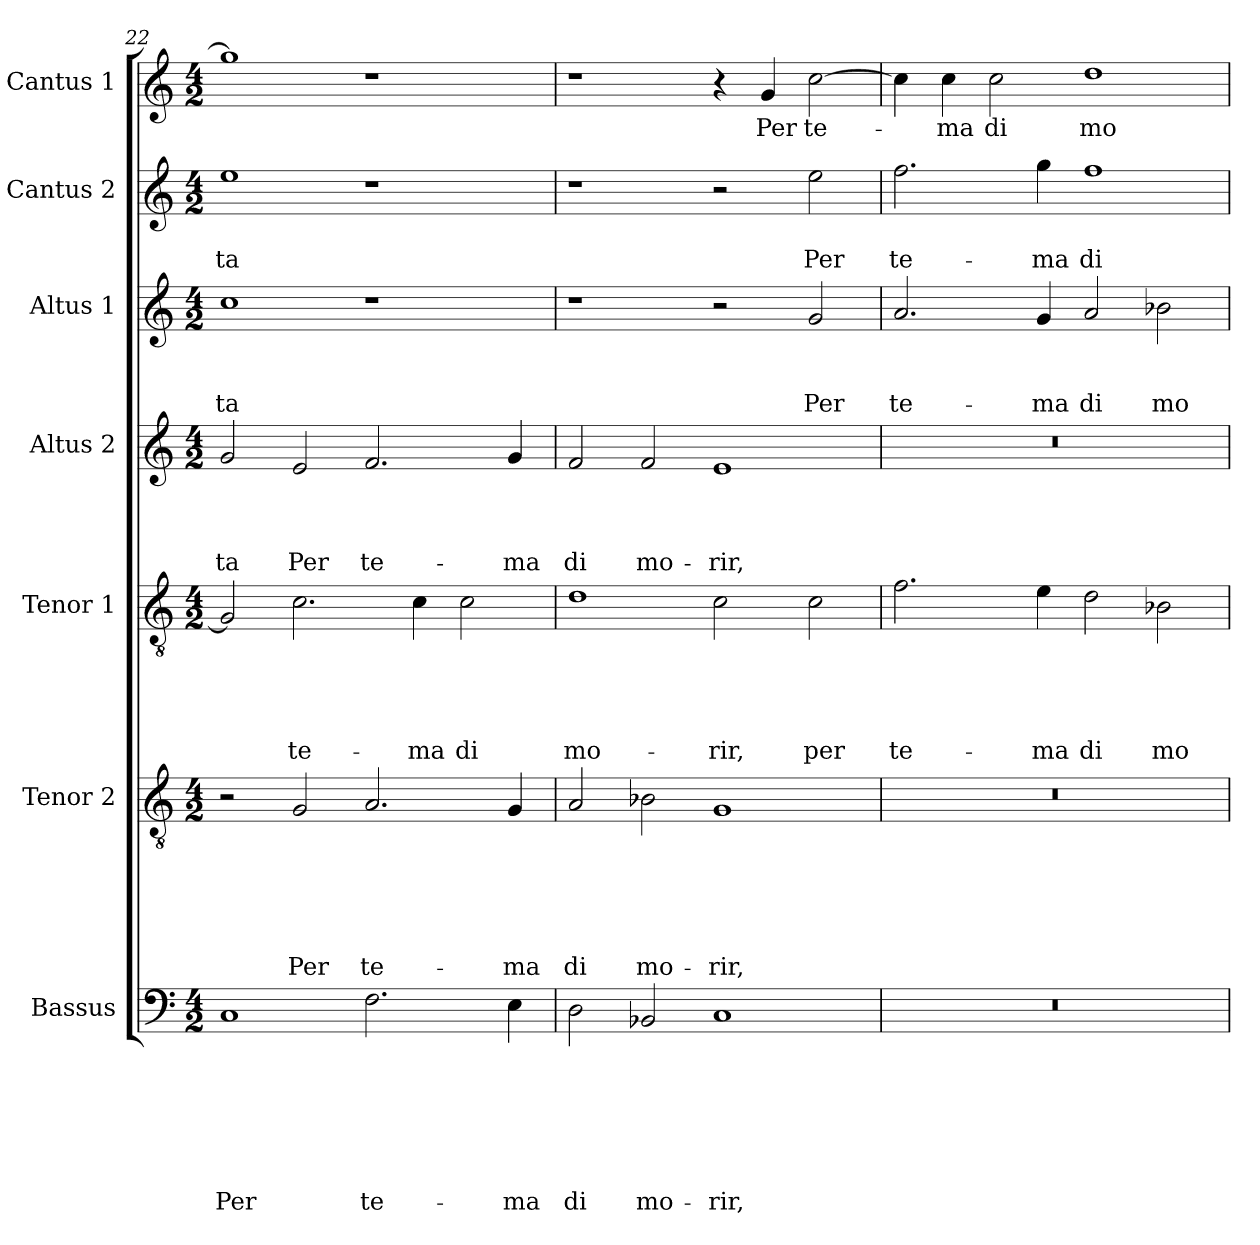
**kern	**text	**text	**text	**text	**text	**text	**text	**kern	**text	**text	**text	**text	**text	**text	**kern	**text	**text	**text	**text	**text	**kern	**text	**text	**text	**text	**kern	**text	**text	**text	**kern	**text	**text	**kern	**text
*part7	*part7	*part7	*part7	*part7	*part7	*part7	*part7	*part6	*part6	*part6	*part6	*part6	*part6	*part6	*part5	*part5	*part5	*part5	*part5	*part5	*part4	*part4	*part4	*part4	*part4	*part3	*part3	*part3	*part3	*part2	*part2	*part2	*part1	*part1
*staff7	*staff7	*staff7	*staff7	*staff7	*staff7	*staff7	*staff7	*staff6	*staff6	*staff6	*staff6	*staff6	*staff6	*staff6	*staff5	*staff5	*staff5	*staff5	*staff5	*staff5	*staff4	*staff4	*staff4	*staff4	*staff4	*staff3	*staff3	*staff3	*staff3	*staff2	*staff2	*staff2	*staff1	*staff1
*I"Bassus	*	*	*	*	*	*	*	*I"Tenor 2	*	*	*	*	*	*	*I"Tenor 1	*	*	*	*	*	*I"Altus 2	*	*	*	*	*I"Altus 1	*	*	*	*I"Cantus 2	*	*	*I"Cantus 1	*
*clefF4	*	*	*	*	*	*	*	*clefGv2	*	*	*	*	*	*	*clefGv2	*	*	*	*	*	*clefG2	*	*	*	*	*clefG2	*	*	*	*clefG2	*	*	*clefG2	*
*k[]	*	*	*	*	*	*	*	*k[]	*	*	*	*	*	*	*k[]	*	*	*	*	*	*k[]	*	*	*	*	*k[]	*	*	*	*k[]	*	*	*k[]	*
*a:	*	*	*	*	*	*	*	*a:	*	*	*	*	*	*	*a:	*	*	*	*	*	*a:	*	*	*	*	*a:	*	*	*	*a:	*	*	*a:	*
*M4/2	*	*	*	*	*	*	*	*M4/2	*	*	*	*	*	*	*M4/2	*	*	*	*	*	*M4/2	*	*	*	*	*M4/2	*	*	*	*M4/2	*	*	*M4/2	*
=22	=22	=22	=22	=22	=22	=22	=22	=22	=22	=22	=22	=22	=22	=22	=22	=22	=22	=22	=22	=22	=22	=22	=22	=22	=22	=22	=22	=22	=22	=22	=22	=22	=22	=22
!	!	!	!	!	!	!	!LO:LY:b	!	!	!	!	!	!	!	!	!	!	!	!	!	!	!	!	!	!LO:LY:b	!	!	!	!LO:LY:b	!	!	!LO:LY:b	!	!
1C	.	.	.	.	.	.	Per	2r	.	.	.	.	.	.	2G/]	.	.	.	.	.	2g/	.	.	.	-ta	1cc	.	.	-ta	1ee	.	-ta	1gg]	.
!	!	!	!	!	!	!	!	!	!	!	!	!	!	!LO:LY:b	!	!	!	!	!	!LO:LY:b	!	!	!	!	!LO:LY:b	!	!	!	!	!	!	!	!	!
.	.	.	.	.	.	.	.	2G/	.	.	.	.	.	Per	2.c\	.	.	.	.	te-	2e/	.	.	.	Per	.	.	.	.	.	.	.	.	.
!	!	!	!	!	!	!	!LO:LY:b	!	!	!	!	!	!	!LO:LY:b	!	!	!	!	!	!	!	!	!	!	!LO:LY:b	!	!	!	!	!	!	!	!	!
2.F\	.	.	.	.	.	.	te-	2.A/	.	.	.	.	.	te-	.	.	.	.	.	.	2.f/	.	.	.	te-	1r	.	.	.	1r	.	.	1r	.
!	!	!	!	!	!	!	!	!	!	!	!	!	!	!	!	!	!	!	!	!LO:LY:b	!	!	!	!	!	!	!	!	!	!	!	!	!	!
.	.	.	.	.	.	.	.	.	.	.	.	.	.	.	4c\	.	.	.	.	-ma	.	.	.	.	.	.	.	.	.	.	.	.	.	.
!	!	!	!	!	!	!	!	!	!	!	!	!	!	!	!	!	!	!	!	!LO:LY:b	!	!	!	!	!	!	!	!	!	!	!	!	!	!
.	.	.	.	.	.	.	.	.	.	.	.	.	.	.	2c\	.	.	.	.	di	.	.	.	.	.	.	.	.	.	.	.	.	.	.
!	!	!	!	!	!	!	!LO:LY:b	!	!	!	!	!	!	!LO:LY:b	!	!	!	!	!	!	!	!	!	!	!LO:LY:b	!	!	!	!	!	!	!	!	!
4E\	.	.	.	.	.	.	-ma	4G/	.	.	.	.	.	-ma	.	.	.	.	.	.	4g/	.	.	.	-ma	.	.	.	.	.	.	.	.	.
=23	=23	=23	=23	=23	=23	=23	=23	=23	=23	=23	=23	=23	=23	=23	=23	=23	=23	=23	=23	=23	=23	=23	=23	=23	=23	=23	=23	=23	=23	=23	=23	=23	=23	=23
!	!	!	!	!	!	!	!LO:LY:b	!	!	!	!	!	!	!LO:LY:b	!	!	!	!	!	!LO:LY:b	!	!	!	!	!LO:LY:b	!	!	!	!	!	!	!	!	!
2D\	.	.	.	.	.	.	di	2A/	.	.	.	.	.	di	1d	.	.	.	.	mo-	2f/	.	.	.	di	1r	.	.	.	1r	.	.	1r	.
!	!	!	!	!	!	!	!LO:LY:b	!	!	!	!	!	!	!LO:LY:b	!	!	!	!	!	!	!	!	!	!	!LO:LY:b	!	!	!	!	!	!	!	!	!
2BB-X/	.	.	.	.	.	.	mo-	2B-X\	.	.	.	.	.	mo-	.	.	.	.	.	.	2f/	.	.	.	mo-	.	.	.	.	.	.	.	.	.
!	!	!	!	!	!	!	!LO:LY:b	!	!	!	!	!	!	!LO:LY:b	!	!	!	!	!	!LO:LY:b	!	!	!	!	!LO:LY:b	!	!	!	!	!	!	!	!	!
1C	.	.	.	.	.	.	-rir,	1G	.	.	.	.	.	-rir,	2c\	.	.	.	.	-rir,	1e	.	.	.	-rir,	2r	.	.	.	2r	.	.	4r	.
!	!	!	!	!	!	!	!	!	!	!	!	!	!	!	!	!	!	!	!	!	!	!	!	!	!	!	!	!	!	!	!	!	!	!LO:LY:b
.	.	.	.	.	.	.	.	.	.	.	.	.	.	.	.	.	.	.	.	.	.	.	.	.	.	.	.	.	.	.	.	.	4g/	Per
!	!	!	!	!	!	!	!	!	!	!	!	!	!	!	!	!	!	!	!	!LO:LY:b	!	!	!	!	!	!	!	!	!LO:LY:b	!	!	!LO:LY:b	!	!LO:LY:b
.	.	.	.	.	.	.	.	.	.	.	.	.	.	.	2c\	.	.	.	.	per	.	.	.	.	.	2g/	.	.	Per	2ee\	.	Per	[2cc\	te-
=24	=24	=24	=24	=24	=24	=24	=24	=24	=24	=24	=24	=24	=24	=24	=24	=24	=24	=24	=24	=24	=24	=24	=24	=24	=24	=24	=24	=24	=24	=24	=24	=24	=24	=24
!	!	!	!	!	!	!	!	!	!	!	!	!	!	!	!	!	!	!	!	!LO:LY:b	!	!	!	!	!	!	!	!	!LO:LY:b	!	!	!LO:LY:b	!	!
0r	.	.	.	.	.	.	.	0r	.	.	.	.	.	.	2.f\	.	.	.	.	te-	0r	.	.	.	.	2.a/	.	.	te-	2.ff\	.	te-	4cc\]	.
!	!	!	!	!	!	!	!	!	!	!	!	!	!	!	!	!	!	!	!	!	!	!	!	!	!	!	!	!	!	!	!	!	!	!LO:LY:b
.	.	.	.	.	.	.	.	.	.	.	.	.	.	.	.	.	.	.	.	.	.	.	.	.	.	.	.	.	.	.	.	.	4cc\	-ma
!	!	!	!	!	!	!	!	!	!	!	!	!	!	!	!	!	!	!	!	!	!	!	!	!	!	!	!	!	!	!	!	!	!	!LO:LY:b
.	.	.	.	.	.	.	.	.	.	.	.	.	.	.	.	.	.	.	.	.	.	.	.	.	.	.	.	.	.	.	.	.	2cc\	di
!	!	!	!	!	!	!	!	!	!	!	!	!	!	!	!	!	!	!	!	!LO:LY:b	!	!	!	!	!	!	!	!	!LO:LY:b	!	!	!LO:LY:b	!	!
.	.	.	.	.	.	.	.	.	.	.	.	.	.	.	4e\	.	.	.	.	-ma	.	.	.	.	.	4g/	.	.	-ma	4gg\	.	-ma	.	.
!	!	!	!	!	!	!	!	!	!	!	!	!	!	!	!	!	!	!	!	!LO:LY:b	!	!	!	!	!	!	!	!	!LO:LY:b	!	!	!LO:LY:b	!	!LO:LY:b
.	.	.	.	.	.	.	.	.	.	.	.	.	.	.	2d\	.	.	.	.	di	.	.	.	.	.	2a/	.	.	di	1ff	.	di	1dd	mo-
!	!	!	!	!	!	!	!	!	!	!	!	!	!	!	!	!	!	!	!	!LO:LY:b	!	!	!	!	!	!	!	!	!LO:LY:b	!	!	!	!	!
.	.	.	.	.	.	.	.	.	.	.	.	.	.	.	2B-X\	.	.	.	.	mo-	.	.	.	.	.	2b-X\	.	.	mo-	.	.	.	.	.
=	=	=	=	=	=	=	=	=	=	=	=	=	=	=	=	=	=	=	=	=	=	=	=	=	=	=	=	=	=	=	=	=	=	=
*-	*-	*-	*-	*-	*-	*-	*-	*-	*-	*-	*-	*-	*-	*-	*-	*-	*-	*-	*-	*-	*-	*-	*-	*-	*-	*-	*-	*-	*-	*-	*-	*-	*-	*-
